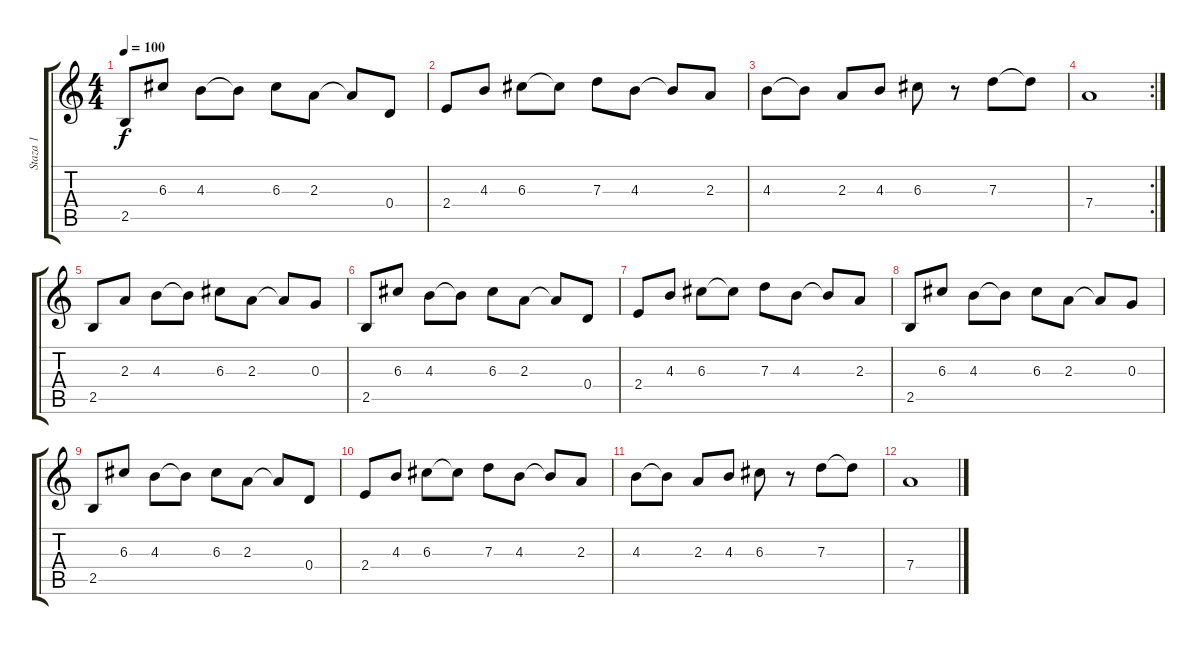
\track ("Staza 1" "Staza 1") {instrument acousticguitarsteel}
\staff {score tabs}
\tuning (E4 B3 G3 D3 A2 E2) {hide}
\ts (4 4)
\tempo 100
\clef g2
\ks c
2.5.8{dy f} 6.3.8 4.3.8 4.3{t}.8 6.3.8 2.3.8 2.3{t}.8 0.4.8 |
2.4.8 4.3.8 6.3.8 6.3{t}.8 7.3.8 4.3.8 4.3{t}.8 2.3.8 |
4.3.8{instrument distortionguitar} 4.3{t}.8 2.3.8 4.3.8 6.3.8 r.8 7.3.8 7.3{t}.8 |
\rc 2
7.4.1 |
2.5.8{volume 13 instrument distortionguitar} 2.3.8 4.3.8 4.3{t}.8 6.3.8 2.3.8 2.3{t}.8 0.3.8 |
2.5.8 6.3.8 4.3.8 4.3{t}.8 6.3.8 2.3.8 2.3{t}.8 0.4.8 |
2.4.8{volume 8} 4.3.8 6.3.8 6.3{t}.8 7.3.8 4.3.8 4.3{t}.8 2.3.8 |
2.5.8 6.3.8 4.3.8 4.3{t}.8 6.3.8 2.3.8 2.3{t}.8 0.3.8 |
2.5.8{volume 6} 6.3.8 4.3.8 4.3{t}.8 6.3.8 2.3.8 2.3{t}.8 0.4.8 |
2.4.8 4.3.8 6.3.8 6.3{t}.8 7.3.8 4.3.8 4.3{t}.8 2.3.8 |
4.3.8{volume 2 instrument distortionguitar} 4.3{t}.8 2.3.8 4.3.8 6.3.8 r.8 7.3.8 7.3{t}.8 |
7.4.1
